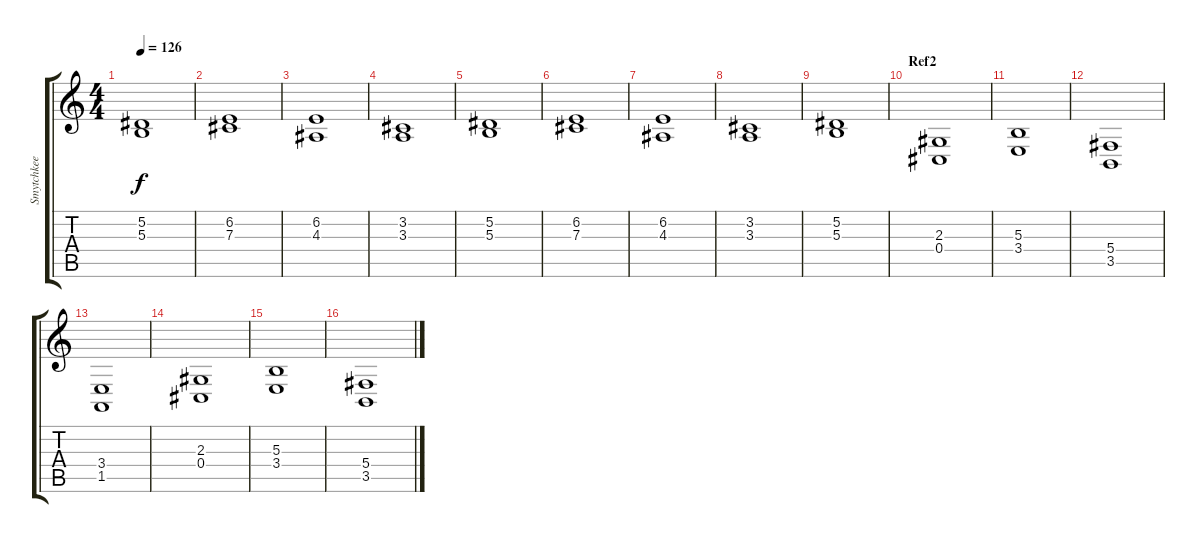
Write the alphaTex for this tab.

\track ("Smytchkee" "Smytchkee") {instrument pad2warm}
\staff {score tabs}
\tuning (Eb4 Bb3 Gb3 Db3 Ab2 Eb2) {hide}
\ts (4 4)
\tempo 126
\clef g2
\ks c
(5.2 5.3).1{dy f} |
(6.2 7.3).1 |
(6.2 4.3).1 |
(3.2 3.3).1 |
(5.2 5.3).1 |
(6.2 7.3).1 |
(6.2 4.3).1 |
(3.2 3.3).1 |
(5.2 5.3).1 |
\section ("" "Ref2")
(2.3 0.4).1{volume 13 instrument stringensemble2} |
(5.3 3.4).1 |
(5.4 3.5).1 |
(3.4 1.5).1 |
(2.3 0.4).1{volume 13 instrument stringensemble2} |
(5.3 3.4).1 |
(5.4 3.5).1
